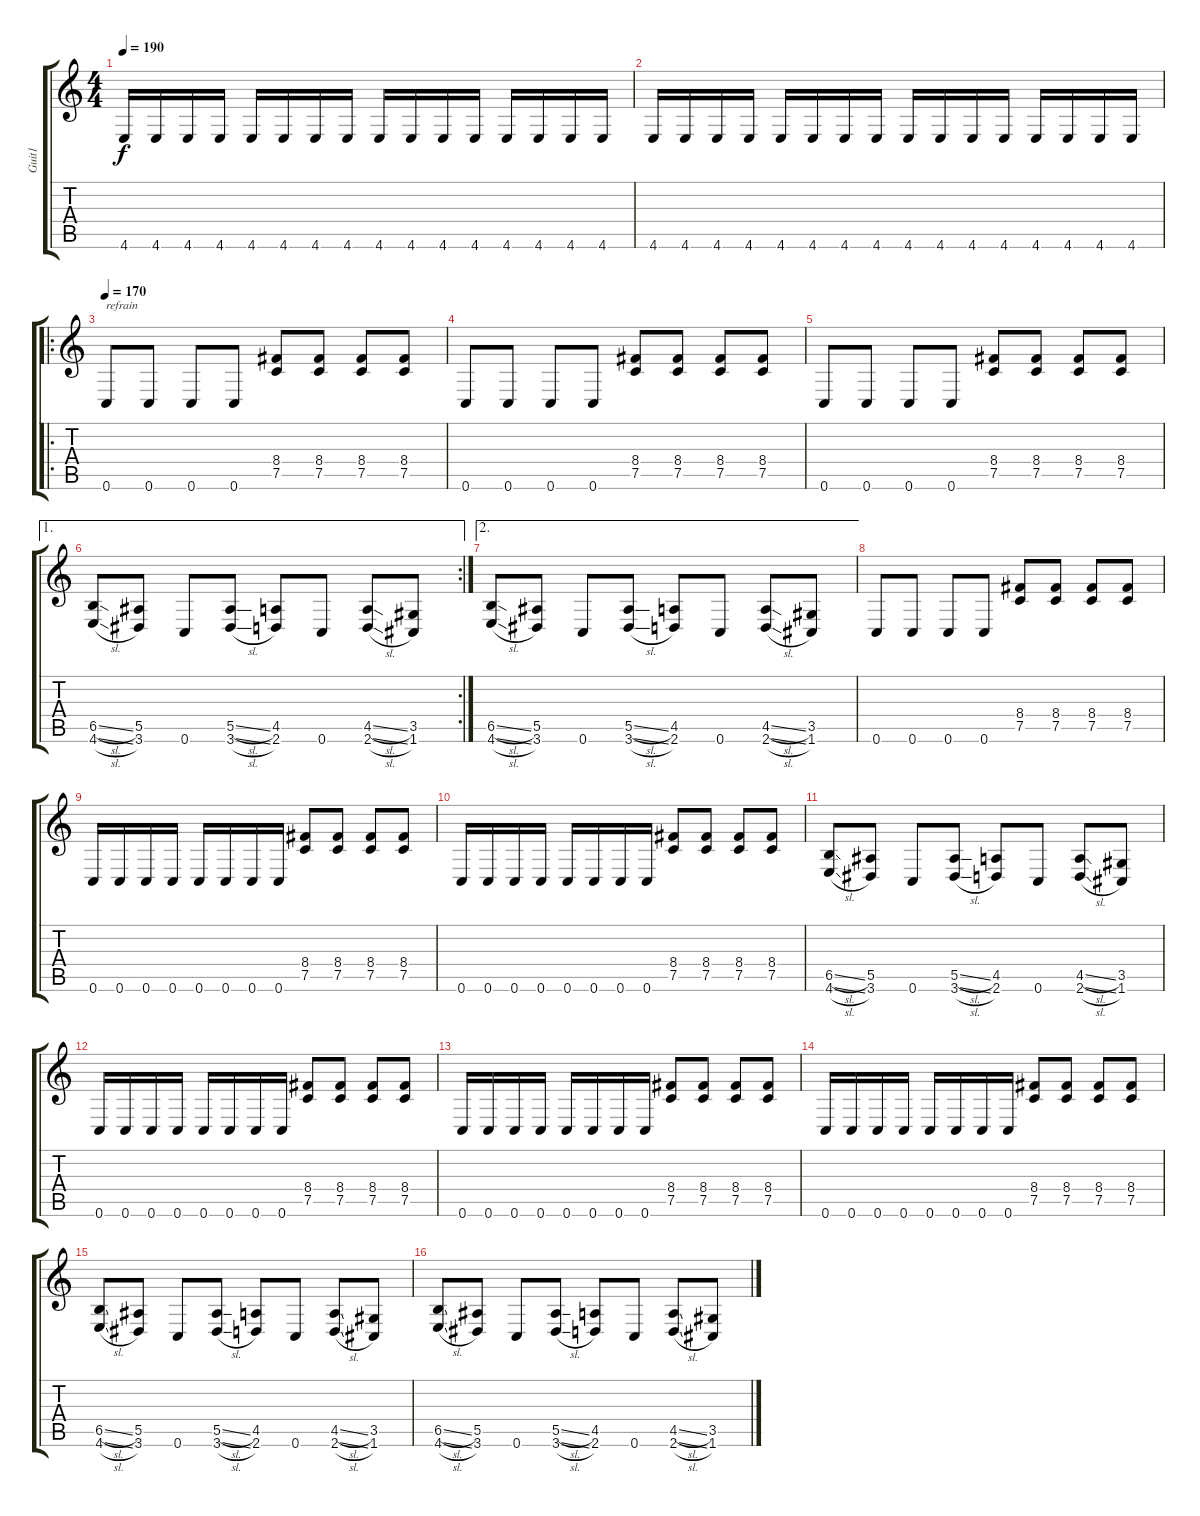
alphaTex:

\track ("Guit1" "Guit1") {instrument distortionguitar}
\staff {score tabs}
\tuning (C4 G3 Eb3 Bb2 F2 C2) {hide}
\ts (4 4)
\tempo 190
\clef g2
\ks c
4.6.16{dy f} 4.6.16 4.6.16 4.6.16 4.6.16 4.6.16 4.6.16 4.6.16 4.6.16 4.6.16 4.6.16 4.6.16 4.6.16 4.6.16 4.6.16 4.6.16 |
4.6.16 4.6.16 4.6.16 4.6.16 4.6.16 4.6.16 4.6.16 4.6.16 4.6.16 4.6.16 4.6.16 4.6.16 4.6.16 4.6.16 4.6.16 4.6.16 |
\ro
\tempo 170
0.6.8{txt "refrain"} 0.6.8 0.6.8 0.6.8 (8.4 7.5).8 (8.4 7.5).8 (8.4 7.5).8 (8.4 7.5).8 |
0.6.8 0.6.8 0.6.8 0.6.8 (8.4 7.5).8 (8.4 7.5).8 (8.4 7.5).8 (8.4 7.5).8 |
0.6.8 0.6.8 0.6.8 0.6.8 (8.4 7.5).8 (8.4 7.5).8 (8.4 7.5).8 (8.4 7.5).8 |
\ae 1
\rc 2
(6.5{sl} 4.6{sl}).8 (5.5 3.6).8 0.6.8 (5.5{sl} 3.6{sl}).8 (4.5 2.6).8 0.6.8 (4.5{sl} 2.6{sl}).8 (3.5 1.6).8 |
\ae 2
(6.5{sl} 4.6{sl}).8 (5.5 3.6).8 0.6.8 (5.5{sl} 3.6{sl}).8 (4.5 2.6).8 0.6.8 (4.5{sl} 2.6{sl}).8 (3.5 1.6).8 |
0.6.8 0.6.8 0.6.8 0.6.8 (8.4 7.5).8 (8.4 7.5).8 (8.4 7.5).8 (8.4 7.5).8 |
0.6.16 0.6.16 0.6.16 0.6.16 0.6.16 0.6.16 0.6.16 0.6.16 (8.4 7.5).8 (8.4 7.5).8 (8.4 7.5).8 (8.4 7.5).8 |
0.6.16 0.6.16 0.6.16 0.6.16 0.6.16 0.6.16 0.6.16 0.6.16 (8.4 7.5).8 (8.4 7.5).8 (8.4 7.5).8 (8.4 7.5).8 |
(6.5{sl} 4.6{sl}).8 (5.5 3.6).8 0.6.8 (5.5{sl} 3.6{sl}).8 (4.5 2.6).8 0.6.8 (4.5{sl} 2.6{sl}).8 (3.5 1.6).8 |
0.6.16 0.6.16 0.6.16 0.6.16 0.6.16 0.6.16 0.6.16 0.6.16 (8.4 7.5).8 (8.4 7.5).8 (8.4 7.5).8 (8.4 7.5).8 |
0.6.16 0.6.16 0.6.16 0.6.16 0.6.16 0.6.16 0.6.16 0.6.16 (8.4 7.5).8 (8.4 7.5).8 (8.4 7.5).8 (8.4 7.5).8 |
0.6.16 0.6.16 0.6.16 0.6.16 0.6.16 0.6.16 0.6.16 0.6.16 (8.4 7.5).8 (8.4 7.5).8 (8.4 7.5).8 (8.4 7.5).8 |
(6.5{sl} 4.6{sl}).8 (5.5 3.6).8 0.6.8 (5.5{sl} 3.6{sl}).8 (4.5 2.6).8 0.6.8 (4.5{sl} 2.6{sl}).8 (3.5 1.6).8 |
(6.5{sl} 4.6{sl}).8 (5.5 3.6).8 0.6.8 (5.5{sl} 3.6{sl}).8 (4.5 2.6).8 0.6.8 (4.5{sl} 2.6{sl}).8 (3.5 1.6).8
